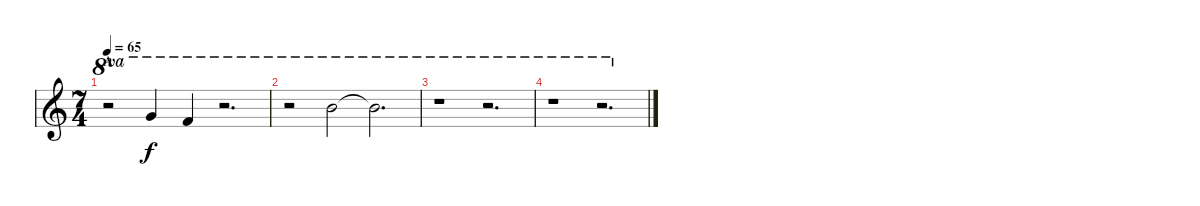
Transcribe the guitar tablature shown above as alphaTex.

\track "" {instrument flute}
\staff {score}
\tuning (E4 B3 G3 D3 A2 E2) {hide}
\ts (7 4)
\section ("" "A")
\tempo 65
\clef g2
\ks c
r.2{ot 8va dy f} 15.1.4{ot 8va} 13.1.4{ot 8va} r.2{d ot 8va} |
r.2{ot 8va} 19.1.2{ot 8va} 19.1{t}.2{d ot 8va} |
r.1{ot 8va} r.2{d ot 8va} |
r.1{ot 8va} r.2{d ot 8va}
